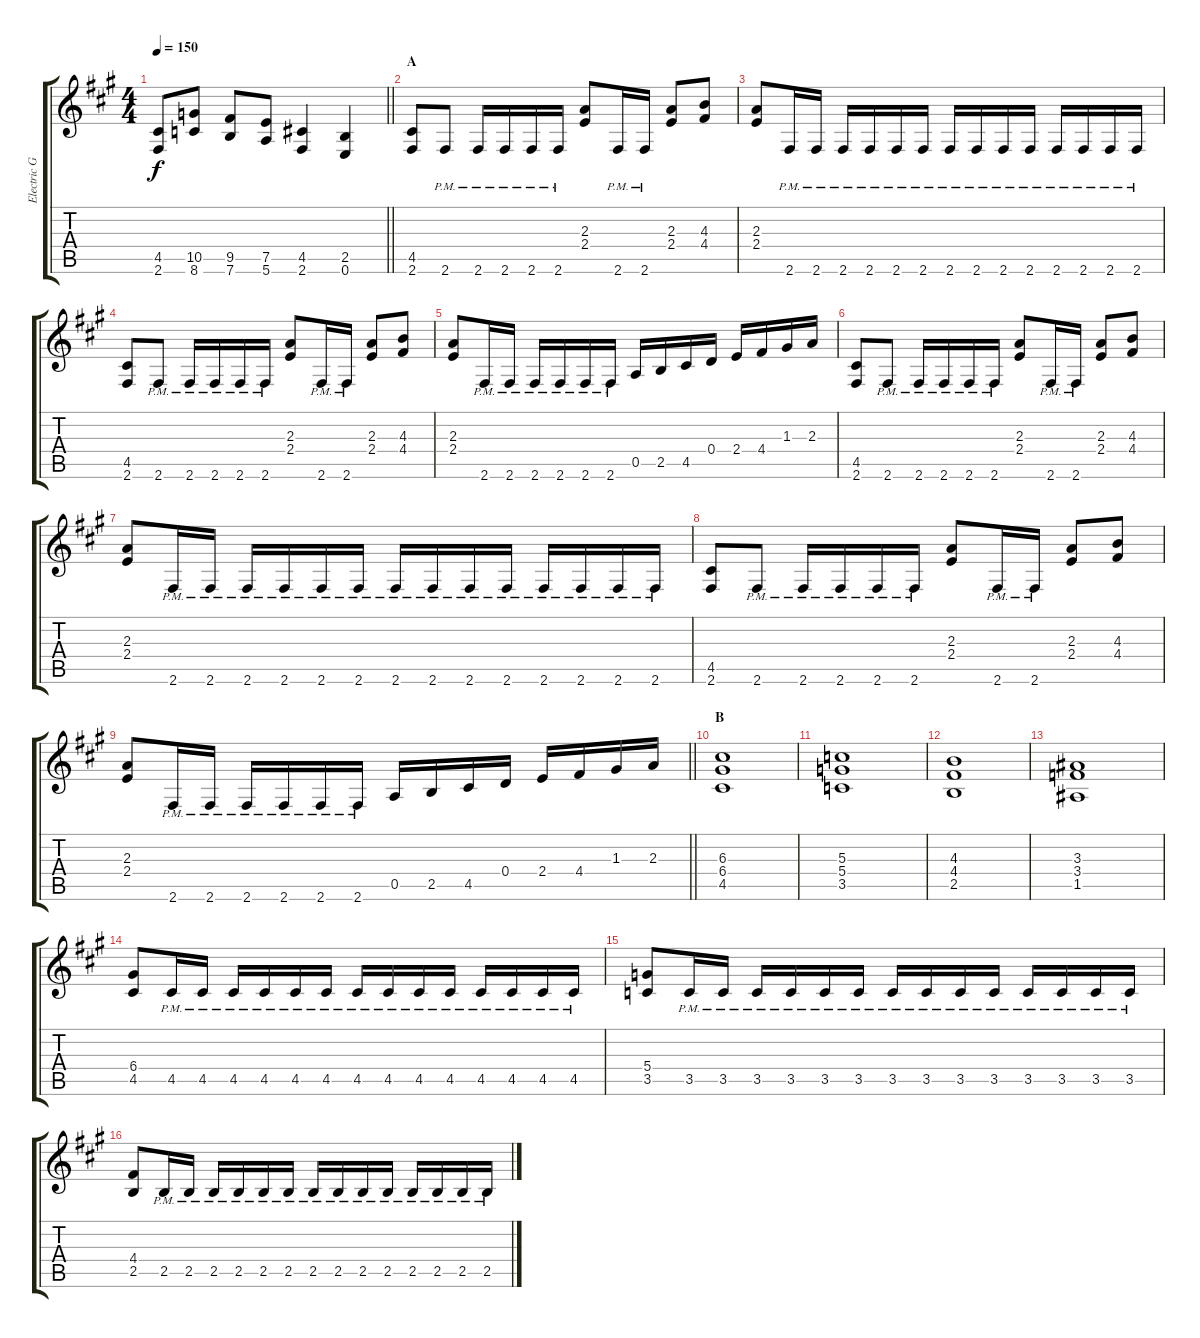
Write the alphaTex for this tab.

\track ("Electric Guitar II" "Electric G") {instrument overdrivenguitar}
\staff {score tabs}
\tuning (E4 B3 G3 D3 A2 E2) {hide}
\ts (4 4)
\tempo 150
\clef g2
\barLineRight lightlight
\ks a
(4.5 2.6).8{dy f} (10.5 8.6).8 (9.5 7.6).8 (7.5 5.6).8 (4.5 2.6).4 (2.5 0.6).4 |
\section ("" "A")
(4.5 2.6).8 2.6{pm}.8 2.6{pm}.16 2.6{pm}.16 2.6{pm}.16 2.6{pm}.16 (2.3 2.4).8 2.6{pm}.16 2.6{pm}.16 (2.3 2.4).8 (4.3 4.4).8 |
(2.3 2.4).8 2.6{pm}.16 2.6{pm}.16 2.6{pm}.16 2.6{pm}.16 2.6{pm}.16 2.6{pm}.16 2.6{pm}.16 2.6{pm}.16 2.6{pm}.16 2.6{pm}.16 2.6{pm}.16 2.6{pm}.16 2.6{pm}.16 2.6{pm}.16 |
(4.5 2.6).8 2.6{pm}.8 2.6{pm}.16 2.6{pm}.16 2.6{pm}.16 2.6{pm}.16 (2.3 2.4).8 2.6{pm}.16 2.6{pm}.16 (2.3 2.4).8 (4.3 4.4).8 |
(2.3 2.4).8 2.6{pm}.16 2.6{pm}.16 2.6{pm}.16 2.6{pm}.16 2.6{pm}.16 2.6{pm}.16 0.5.16 2.5.16 4.5.16 0.4.16 2.4.16 4.4.16 1.3.16 2.3.16 |
(4.5 2.6).8 2.6{pm}.8 2.6{pm}.16 2.6{pm}.16 2.6{pm}.16 2.6{pm}.16 (2.3 2.4).8 2.6{pm}.16 2.6{pm}.16 (2.3 2.4).8 (4.3 4.4).8 |
(2.3 2.4).8 2.6{pm}.16 2.6{pm}.16 2.6{pm}.16 2.6{pm}.16 2.6{pm}.16 2.6{pm}.16 2.6{pm}.16 2.6{pm}.16 2.6{pm}.16 2.6{pm}.16 2.6{pm}.16 2.6{pm}.16 2.6{pm}.16 2.6{pm}.16 |
(4.5 2.6).8 2.6{pm}.8 2.6{pm}.16 2.6{pm}.16 2.6{pm}.16 2.6{pm}.16 (2.3 2.4).8 2.6{pm}.16 2.6{pm}.16 (2.3 2.4).8 (4.3 4.4).8 |
\barLineRight lightlight
(2.3 2.4).8 2.6{pm}.16 2.6{pm}.16 2.6{pm}.16 2.6{pm}.16 2.6{pm}.16 2.6{pm}.16 0.5.16 2.5.16 4.5.16 0.4.16 2.4.16 4.4.16 1.3.16 2.3.16 |
\section ("" "B")
(6.3 6.4 4.5).1 |
(5.3 5.4 3.5).1 |
(4.3 4.4 2.5).1 |
(3.3 3.4 1.5).1 |
(6.4 4.5).8 4.5{pm}.16 4.5{pm}.16 4.5{pm}.16 4.5{pm}.16 4.5{pm}.16 4.5{pm}.16 4.5{pm}.16 4.5{pm}.16 4.5{pm}.16 4.5{pm}.16 4.5{pm}.16 4.5{pm}.16 4.5{pm}.16 4.5{pm}.16 |
(5.4 3.5).8 3.5{pm}.16 3.5{pm}.16 3.5{pm}.16 3.5{pm}.16 3.5{pm}.16 3.5{pm}.16 3.5{pm}.16 3.5{pm}.16 3.5{pm}.16 3.5{pm}.16 3.5{pm}.16 3.5{pm}.16 3.5{pm}.16 3.5{pm}.16 |
(4.4 2.5).8 2.5{pm}.16 2.5{pm}.16 2.5{pm}.16 2.5{pm}.16 2.5{pm}.16 2.5{pm}.16 2.5{pm}.16 2.5{pm}.16 2.5{pm}.16 2.5{pm}.16 2.5{pm}.16 2.5{pm}.16 2.5{pm}.16 2.5{pm}.16
